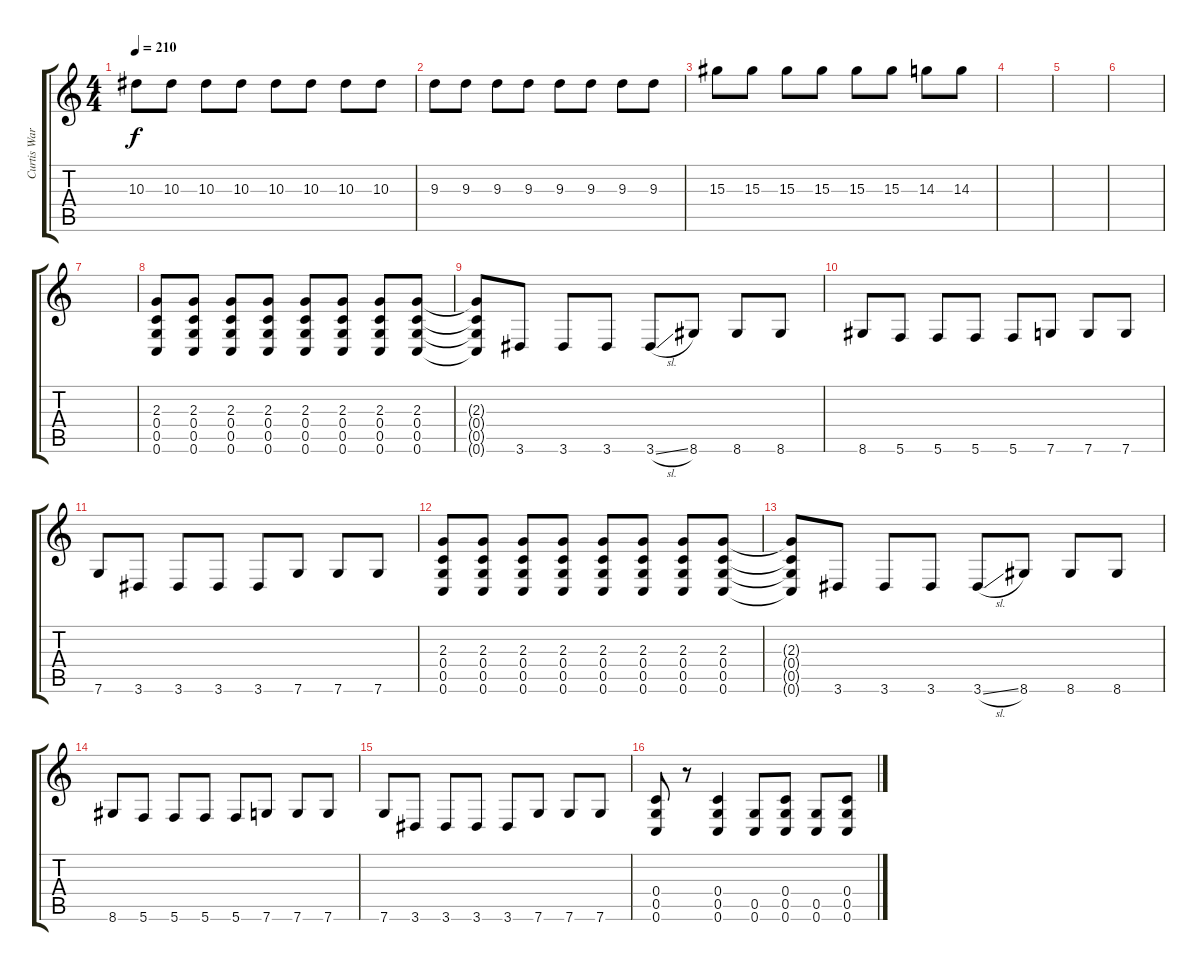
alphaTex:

\track ("Curtis Ward" "Curtis War") {instrument distortionguitar}
\staff {score tabs}
\tuning (D4 A3 F3 C3 G2 C2) {hide}
\ts (4 4)
\tempo 210
\clef g2
\ks c
10.3.8{dy f} 10.3.8 10.3.8 10.3.8 10.3.8 10.3.8 10.3.8 10.3.8 |
9.3.8 9.3.8 9.3.8 9.3.8 9.3.8 9.3.8 9.3.8 9.3.8 |
15.3.8 15.3.8 15.3.8 15.3.8 15.3.8 15.3.8 14.3.8 14.3.8 |
|
|
|
|
(2.3 0.4 0.5 0.6).8 (2.3 0.4 0.5 0.6).8 (2.3 0.4 0.5 0.6).8 (2.3 0.4 0.5 0.6).8 (2.3 0.4 0.5 0.6).8 (2.3 0.4 0.5 0.6).8 (2.3 0.4 0.5 0.6).8 (2.3 0.4 0.5 0.6).8 |
(2.3{t} 0.4{t} 0.5{t} 0.6{t}).8 3.6.8 3.6.8 3.6.8 3.6{sl}.8 8.6.8 8.6.8 8.6.8 |
8.6.8 5.6.8 5.6.8 5.6.8 5.6.8 7.6.8 7.6.8 7.6.8 |
7.6.8 3.6.8 3.6.8 3.6.8 3.6.8 7.6.8 7.6.8 7.6.8 |
(2.3 0.4 0.5 0.6).8 (2.3 0.4 0.5 0.6).8 (2.3 0.4 0.5 0.6).8 (2.3 0.4 0.5 0.6).8 (2.3 0.4 0.5 0.6).8 (2.3 0.4 0.5 0.6).8 (2.3 0.4 0.5 0.6).8 (2.3 0.4 0.5 0.6).8 |
(2.3{t} 0.4{t} 0.5{t} 0.6{t}).8 3.6.8 3.6.8 3.6.8 3.6{sl}.8 8.6.8 8.6.8 8.6.8 |
8.6.8 5.6.8 5.6.8 5.6.8 5.6.8 7.6.8 7.6.8 7.6.8 |
7.6.8 3.6.8 3.6.8 3.6.8 3.6.8 7.6.8 7.6.8 7.6.8 |
(0.4 0.5 0.6).8 r.8 (0.4 0.5 0.6).4 (0.5 0.6).8 (0.4 0.5 0.6).8 (0.5 0.6).8 (0.4 0.5 0.6).8
